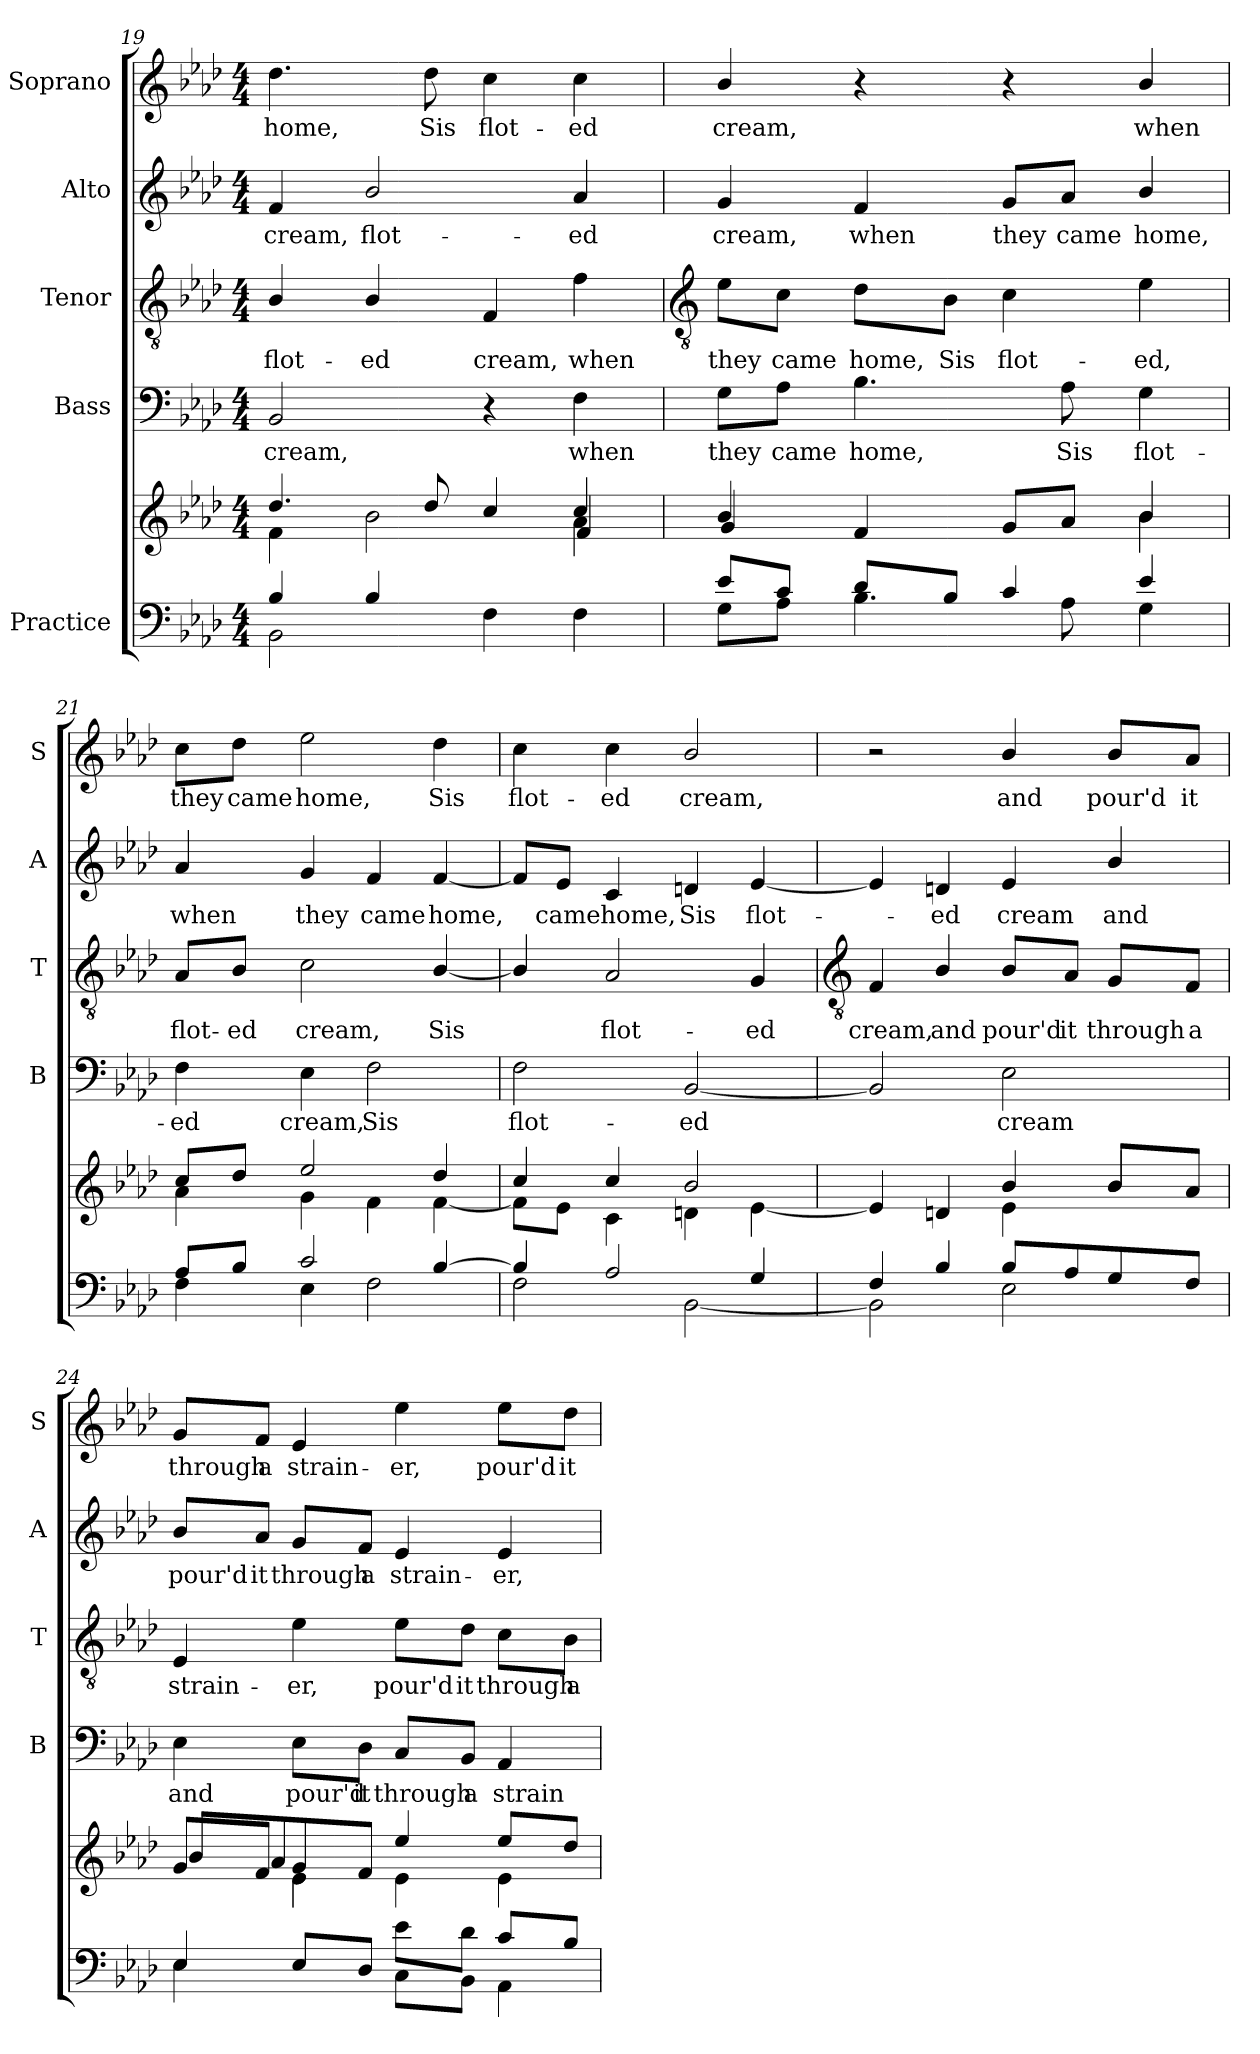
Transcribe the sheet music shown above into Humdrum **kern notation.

**kern	**kern	**kern	**text	**kern	**text	**kern	**text	**kern	**text
*part5	*part5	*part4	*part4	*part3	*part3	*part2	*part2	*part1	*part1
*staff6	*staff5	*staff4	*staff4	*staff3	*staff3	*staff2	*staff2	*staff1	*staff1
*I"Practice	*	*I"Bass	*	*I"Tenor	*	*I"Alto	*	*I"Soprano	*
*	*	*I'B	*	*I'T	*	*I'A	*	*I'S	*
*clefF4	*clefG2	*clefF4	*	*clefGv2	*	*clefG2	*	*clefG2	*
*k[b-e-a-d-]	*k[b-e-a-d-]	*k[b-e-a-d-]	*	*k[b-e-a-d-]	*	*k[b-e-a-d-]	*	*k[b-e-a-d-]	*
*A-:	*A-:	*A-:	*	*A-:	*	*A-:	*	*A-:	*
*M4/4	*M4/4	*M4/4	*	*M4/4	*	*M4/4	*	*M4/4	*
=19	=19	=19	=19	=19	=19	=19	=19	=19	=19
*^	*^	*	*	*	*	*	*	*	*
*	*	*	*^	*	*	*	*	*	*	*	*
!	!	!	!	!	!	!LO:LY:b	!	!LO:LY:b	!	!LO:LY:b	!	!LO:LY:b
4B-/	2BB-\	4.dd-/	4f\	2.ryy	2BB-	cream,	4B-/	flot-	4f	cream,	4.dd-	home,
!	!	!	!	!	!	!	!	!LO:LY:b	!	!LO:LY:b	!	!
4B-/	.	.	2b-\	.	.	.	4B-/	-ed	2b-/	flot-	.	.
!	!	!	!	!	!	!	!	!	!	!	!	!LO:LY:b
.	.	8dd-/	.	.	.	.	.	.	.	.	8dd-	Sis
!	!	!	!	!	!	!	!	!LO:LY:b	!	!	!	!LO:LY:b
4F	4ryy	4cc/	.	.	4r	.	4F	cream,	.	.	4cc	flot-
!	!	!	!	!	!	!LO:LY:b	!	!LO:LY:b	!	!LO:LY:b	!	!LO:LY:b
4ryy	4F	4cc/	4a-	4f	4F	when	4f	when	4a-	-ed	4cc	-ed
*	*	*v	*v	*v	*	*	*	*	*	*	*	*
!!LO:LB:g=z
=20	=20	=20	=20	=20	=20	=20	=20	=20	=20	=20
*	*	*	*	*	*clefGv2	*	*	*	*	*
*	*	*^	*	*	*	*	*	*	*	*
*	*	*	*^	*	*	*	*	*	*	*	*
!	!	!	!	!	!	!LO:LY:b	!	!LO:LY:b	!	!LO:LY:b	!	!LO:LY:b
*	*	*	*v	*v	*	*	*	*	*	*	*	*
8e-\L	8G\L	4b-/	4g/	8G\L	they	8e-\L	they	4g/	cream,	4b-/	cream,
!	!	!	!	!	!LO:LY:b	!	!LO:LY:b	!	!	!	!
8c/J	8A-\J	.	.	8A-\J	came	8c\J	came	.	.	.	.
!	!	!	!	!	!LO:LY:b	!	!LO:LY:b	!	!LO:LY:b	!	!
8d-/L	4.B-	2ryy	4f	4.B-	home,	8d-\L	home,	4f	when	4r	.
!	!	!	!	!	!	!	!LO:LY:b	!	!	!	!
8B-/J	.	.	.	.	.	8B-\J	Sis	.	.	.	.
!	!	!	!	!	!	!	!LO:LY:b	!	!LO:LY:b	!	!
4c/	.	.	8gL	.	.	4c	flot-	8g/L	they	4r	.
!	!	!	!	!	!LO:LY:b	!	!	!	!LO:LY:b	!	!
.	8A-	.	8a-J	8A-	Sis	.	.	8a-/J	came	.	.
!	!	!	!	!	!LO:LY:b	!	!LO:LY:b	!	!LO:LY:b	!	!LO:LY:b
4e-	4G	4b-	4b-\	4G	flot-	4e-	-ed,	4b-/	home,	4b-/	when
=21	=21	=21	=21	=21	=21	=21	=21	=21	=21	=21	=21
!	!	!	!	!	!LO:LY:b	!	!LO:LY:b	!	!LO:LY:b	!	!LO:LY:b
8A-/L	4F	8cc/L	4a-\	4F	-ed	8A-/L	flot-	4a-	when	8cc\L	they
!	!	!	!	!	!	!	!LO:LY:b	!	!	!	!LO:LY:b
8B-/J	.	8dd-/J	.	.	.	8B-/J	-ed	.	.	8dd-\J	came
!	!	!	!	!	!LO:LY:b	!	!LO:LY:b	!	!LO:LY:b	!	!LO:LY:b
2c/	4E-	2ee-/	4g\	4E-	cream,	2c	cream,	4g/	they	2ee-	home,
!	!	!	!	!	!LO:LY:b	!	!	!	!LO:LY:b	!	!
.	2F	.	4f\	2F	Sis	.	.	4f	came	.	.
!	!	!	!	!	!	!	!LO:LY:b	!	!LO:LY:b	!	!LO:LY:b
[4B-/	.	4dd-	[4f\	.	.	[4B-/	Sis	[4f	home,	4dd-	Sis
=22	=22	=22	=22	=22	=22	=22	=22	=22	=22	=22	=22
!	!	!	!	!	!LO:LY:b	!	!	!	!	!	!LO:LY:b
4B-/]	2F	4cc/	8f\L]	2F	flot-	4B-/]	.	8f/L]	.	4cc	flot-
!	!	!	!	!	!	!	!	!	!LO:LY:b	!	!
.	.	.	8e-\J	.	.	.	.	8e-/J	came	.	.
!	!	!	!	!	!	!	!LO:LY:b	!	!LO:LY:b	!	!LO:LY:b
2A-/	.	4cc/	4c	.	.	2A-	flot-	4c	home,	4cc	-ed
!	!	!	!	!	!LO:LY:b	!	!	!	!LO:LY:b	!	!LO:LY:b
.	[2BB-\	2b-/	4dn\	[2BB-	-ed	.	.	4dn	Sis	2b-/	cream,
!	!	!	!	!	!	!	!LO:LY:b	!	!LO:LY:b	!	!
4G/	.	.	[4e-\	.	.	4G/	-ed	[4e-	flot-	.	.
!!LO:LB:g=z
=23	=23	=23	=23	=23	=23	=23	=23	=23	=23	=23	=23
*	*	*	*	*	*	*clefGv2	*	*	*	*	*
!	!	!	!	!	!	!	!LO:LY:b	!	!	!	!
4F/	2BB-\]	2ryy	4e-]	2BB-]	.	4F	cream,	4e-]	.	2r	.
!	!	!	!	!	!	!	!LO:LY:b	!	!LO:LY:b	!	!
4B-/	.	.	4dn	.	.	4B-/	and	4dn	ed	.	.
!	!	!	!	!	!LO:LY:b	!	!LO:LY:b	!	!LO:LY:b	!	!LO:LY:b
8B-/L	2E-\	4b-/	4e-	2E-	cream	8B-/L	pour'd	4e-	cream	4b-/	and
!	!	!	!	!	!	!	!LO:LY:b	!	!	!	!
8A-/	.	.	.	.	.	8A-/J	it	.	.	.	.
!	!	!	!	!	!	!	!LO:LY:b	!	!LO:LY:b	!	!LO:LY:b
8G/	.	8b-/L	4b-/	.	.	8G/L	through	4b-/	and	8b-/L	pour'd
!	!	!	!	!	!	!	!LO:LY:b	!	!	!	!LO:LY:b
8F/J	.	8a-J	.	.	.	8F/J	a	.	.	8a-/J	it
=24	=24	=24	=24	=24	=24	=24	=24	=24	=24	=24	=24
*	*	*	*^	*	*	*	*	*	*	*	*
!	!	!	!	!	!	!LO:LY:b	!	!LO:LY:b	!	!LO:LY:b	!	!LO:LY:b
4E-	4E-	8g/L	8b-/L	4ryy	4E-	and	4E-	strain-	8b-/L	pour'd	8g/L	through
!	!	!	!	!	!	!	!	!	!	!LO:LY:b	!	!LO:LY:b
.	.	8fJ	8a-	.	.	.	.	.	8a-/J	it	8f/J	a
!	!	!	!	!	!	!LO:LY:b	!	!LO:LY:b	!	!LO:LY:b	!	!LO:LY:b
4ryy	8E-L	4e-\	8g/	4e-\	8E-\L	pour'd	4e-	-er,	8g/L	through	4e-	strain-
!	!	!	!	!	!	!LO:LY:b	!	!	!	!LO:LY:b	!	!
.	8D-/J	.	8fJ	.	8D-\J	it	.	.	8f/J	a	.	.
!	!	!	!	!	!	!LO:LY:b	!	!LO:LY:b	!	!LO:LY:b	!	!LO:LY:b
8e-\L	8C\L	4ee-	4e-\	2ryy	8C/L	through	8e-\L	pour'd	4e-	strain-	4ee-	-er,
!	!	!	!	!	!	!LO:LY:b	!	!LO:LY:b	!	!	!	!
8d-\J	8BB-\J	.	.	.	8BB-/J	a	8d-\J	it	.	.	.	.
!	!	!	!	!	!	!LO:LY:b	!	!LO:LY:b	!	!LO:LY:b	!	!LO:LY:b
8c/L	4AA-\	8ee-/L	4e-\	.	4AA-	strain-	8c\L	through	4e-	-er,	8ee-\L	pour'd
!	!	!	!	!	!	!	!	!LO:LY:b	!	!	!	!LO:LY:b
8B-/J	.	8dd-/J	.	.	.	.	8B-\J	a	.	.	8dd-\J	it
*v	*v	*	*	*	*	*	*	*	*	*	*	*
*	*v	*v	*v	*	*	*	*	*	*	*	*
=	=	=	=	=	=	=	=	=	=
*-	*-	*-	*-	*-	*-	*-	*-	*-	*-
